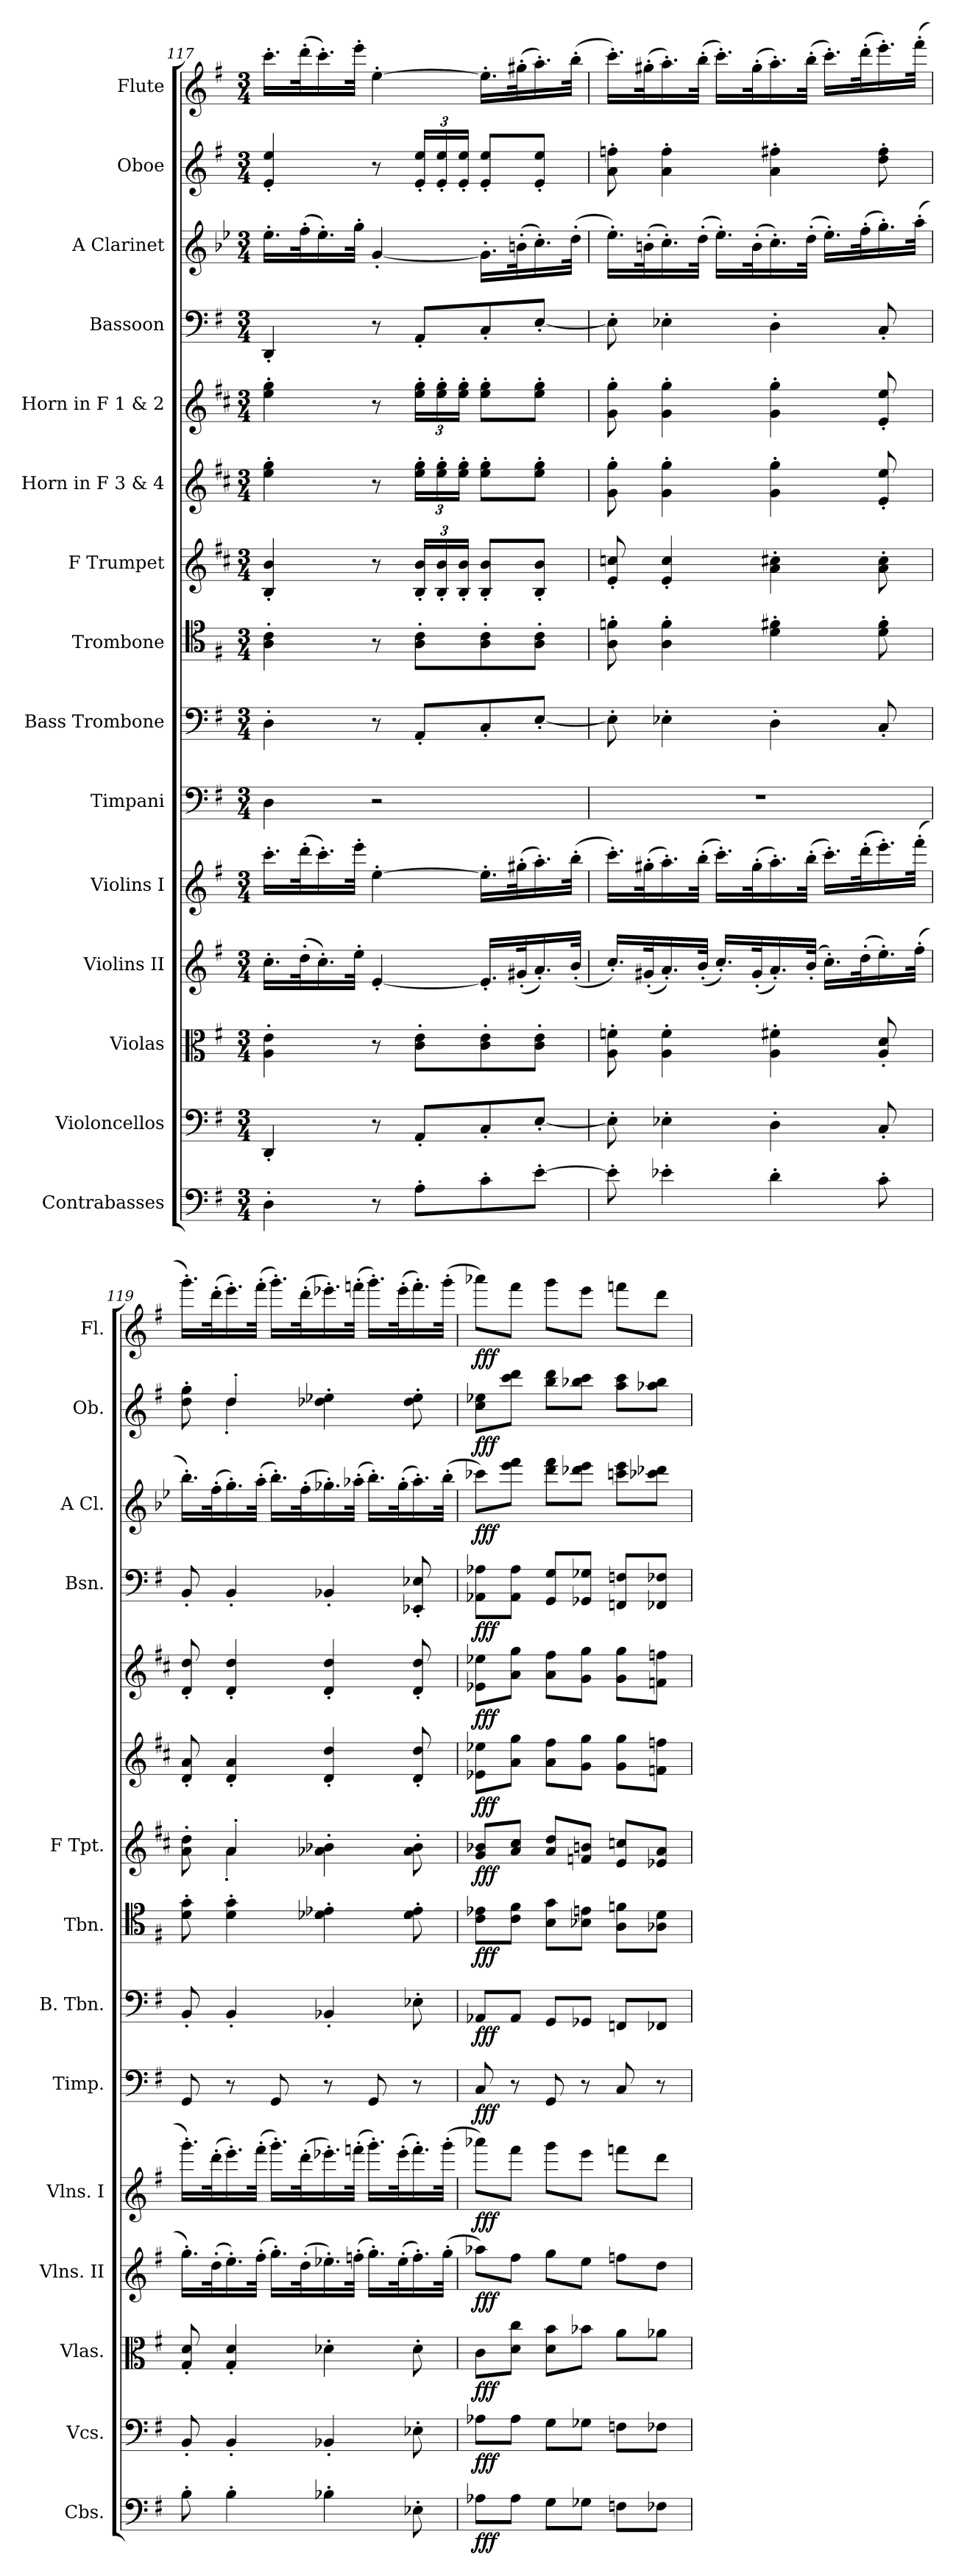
**kern	**dynam	**kern	**dynam	**kern	**dynam	**kern	**dynam	**kern	**dynam	**kern	**dynam	**kern	**dynam	**kern	**dynam	**kern	**dynam	**kern	**dynam	**kern	**dynam	**kern	**dynam	**kern	**dynam	**kern	**dynam	**kern	**dynam
*part15	*part15	*part14	*part14	*part13	*part13	*part12	*part12	*part11	*part11	*part10	*part10	*part9	*part9	*part8	*part8	*part7	*part7	*part6	*part6	*part5	*part5	*part4	*part4	*part3	*part3	*part2	*part2	*part1	*part1
*staff15	*staff15	*staff14	*staff14	*staff13	*staff13	*staff12	*staff12	*staff11	*staff11	*staff10	*staff10	*staff9	*staff9	*staff8	*staff8	*staff7	*staff7	*staff6	*staff6	*staff5	*staff5	*staff4	*staff4	*staff3	*staff3	*staff2	*staff2	*staff1	*staff1
*I"Contrabasses	*	*I"Violoncellos	*	*I"Violas	*	*I"Violins II	*	*I"Violins I	*	*I"Timpani	*	*I"Bass Trombone	*	*I"Trombone	*	*I"F Trumpet	*	*I"Horn in F 3 &amp; 4	*	*I"Horn in F 1 &amp; 2	*	*I"Bassoon	*	*I"A Clarinet	*	*I"Oboe	*	*I"Flute	*
*I'Cbs.	*	*I'Vcs.	*	*I'Vlas.	*	*I'Vlns. II	*	*I'Vlns. I	*	*I'Timp.	*	*I'B. Tbn.	*	*I'Tbn.	*	*I'F Tpt.	*	*	*	*	*	*I'Bsn.	*	*I'A Cl.	*	*I'Ob.	*	*I'Fl.	*
*clefF4	*	*clefF4	*	*clefC3	*	*clefG2	*	*clefG2	*	*clefF4	*	*clefF4	*	*clefC4	*	*clefG2	*	*clefG2	*	*clefG2	*	*clefF4	*	*clefG2	*	*clefG2	*	*clefG2	*
*ITrd7c12	*	*	*	*	*	*	*	*	*	*	*	*	*	*	*	*ITrd-3c-5	*	*ITrd4c7	*	*ITrd4c7	*	*	*	*ITrd2c3	*	*	*	*	*
*k[f#]	*	*k[f#]	*	*k[f#]	*	*k[f#]	*	*k[f#]	*	*k[f#]	*	*k[f#]	*	*k[f#]	*	*k[f#]	*	*k[f#]	*	*k[f#]	*	*k[f#]	*	*k[f#]	*	*k[f#]	*	*k[f#]	*
*M3/4	*	*M3/4	*	*M3/4	*	*M3/4	*	*M3/4	*	*M3/4	*	*M3/4	*	*M3/4	*	*M3/4	*	*M3/4	*	*M3/4	*	*M3/4	*	*M3/4	*	*M3/4	*	*M3/4	*
=117	=117	=117	=117	=117	=117	=117	=117	=117	=117	=117	=117	=117	=117	=117	=117	=117	=117	=117	=117	=117	=117	=117	=117	=117	=117	=117	=117	=117	=117
4DD'\	.	4DD'/	.	4A\' 4e\'	.	16.cc'\LL	.	16.ccc'\LL	.	4D\	.	4D'\	.	4A\' 4c\'	.	4e/' 4ee/'	.	4a\' 4cc\'	.	4a\' 4cc\'	.	4DD'/	.	16.cc'\LL	.	4e/' 4ee/'	.	16.ccc'\LL	.
.	.	.	.	.	.	(>32dd'\K	.	(>32ddd'\K	.	.	.	.	.	.	.	.	.	.	.	.	.	.	.	(>32dd'\K	.	.	.	(>32ddd'\K	.
.	.	.	.	.	.	16.cc'\)	.	16.ccc'\)	.	.	.	.	.	.	.	.	.	.	.	.	.	.	.	16.cc'\)	.	.	.	16.ccc'\)	.
.	.	.	.	.	.	32ee'\JJk	.	32eee'\JJk	.	.	.	.	.	.	.	.	.	.	.	.	.	.	.	32ee'\JJk	.	.	.	32eee'\JJk	.
8r	.	8r	.	8r	.	[4e'/	.	[4ee'\	.	2r	.	8r	.	8r	.	8r	.	8r	.	8r	.	8r	.	[4e'/	.	8r	.	[4ee'\	.
*	*	*	*	*	*	*	*	*	*	*	*	*	*	*	*	*Xbrackettup	*	*Xbrackettup	*	*Xbrackettup	*	*	*	*	*	*Xbrackettup	*	*	*
8AA'\L	.	8AA'/L	.	8c\' 8e\'L	.	.	.	.	.	.	.	8AA'/L	.	8A\' 8c\'L	.	24e/' 24ee/'LL	.	24a\' 24cc\'LL	.	24a\' 24cc\'LL	.	8AA'/L	.	.	.	24e/' 24ee/'LL	.	.	.
.	.	.	.	.	.	.	.	.	.	.	.	.	.	.	.	24e/' 24ee/'	.	24a\' 24cc\'	.	24a\' 24cc\'	.	.	.	.	.	24e/' 24ee/'	.	.	.
.	.	.	.	.	.	.	.	.	.	.	.	.	.	.	.	24e/' 24ee/'JJ	.	24a\' 24cc\'JJ	.	24a\' 24cc\'JJ	.	.	.	.	.	24e/' 24ee/'JJ	.	.	.
8C'\	.	8C'/	.	8c\' 8e\'	.	16.e'/LL]	.	16.ee'\LL]	.	.	.	8C'/	.	8A\' 8c\'	.	8e/' 8ee/'L	.	8a\' 8cc\'L	.	8a\' 8cc\'L	.	8C'/	.	16.e'\LL]	.	8e/' 8ee/'L	.	16.ee'\LL]	.
.	.	.	.	.	.	(<32g#X'/K	.	(>32gg#X'\K	.	.	.	.	.	.	.	.	.	.	.	.	.	.	.	(>32g#X'\K	.	.	.	(>32gg#X'\K	.
[8E'\J	.	[8E'/J	.	8c\' 8e\'J	.	16.a'/)	.	16.aa'\)	.	.	.	[8E'/J	.	8A\' 8c\'J	.	8e/' 8ee/'J	.	8a\' 8cc\'J	.	8a\' 8cc\'J	.	[8E'/J	.	16.a'\)	.	8e/' 8ee/'J	.	16.aa'\)	.
.	.	.	.	.	.	(<32b'/JJk	.	(>32bb'\JJk	.	.	.	.	.	.	.	.	.	.	.	.	.	.	.	(>32b'\JJk	.	.	.	(>32bb'\JJk	.
!!LO:PB:g=z
=118	=118	=118	=118	=118	=118	=118	=118	=118	=118	=118	=118	=118	=118	=118	=118	=118	=118	=118	=118	=118	=118	=118	=118	=118	=118	=118	=118	=118	=118
8E'\]	.	8E'\]	.	8A\' 8fn\'	.	16.cc'/LL)	.	16.ccc'\LL)	.	2.r	.	8E'\]	.	8A\' 8fn\'	.	8a/' 8ffn/'	.	8c\' 8cc\'	.	8c\' 8cc\'	.	8E'\]	.	16.cc'\LL)	.	8a\' 8ffn\'	.	16.ccc'\LL)	.
.	.	.	.	.	.	(<32g#X'/K	.	(>32gg#X'\K	.	.	.	.	.	.	.	.	.	.	.	.	.	.	.	(>32g#X'\K	.	.	.	(>32gg#X'\K	.
4E-X'\	.	4E-X'\	.	4A\' 4f\'	.	16.a'/)	.	16.aa'\)	.	.	.	4E-X'\	.	4A\' 4f\'	.	4a/' 4ff/'	.	4c\' 4cc\'	.	4c\' 4cc\'	.	4E-X'\	.	16.a'\)	.	4a\' 4ff\'	.	16.aa'\)	.
.	.	.	.	.	.	(<32b'/JJk	.	(>32bb'\JJk	.	.	.	.	.	.	.	.	.	.	.	.	.	.	.	(>32b'\JJk	.	.	.	(>32bb'\JJk	.
.	.	.	.	.	.	16.cc'/LL)	.	16.ccc'\LL)	.	.	.	.	.	.	.	.	.	.	.	.	.	.	.	16.cc'\LL)	.	.	.	16.ccc'\LL)	.
.	.	.	.	.	.	(<32g#'/K	.	(>32gg#'\K	.	.	.	.	.	.	.	.	.	.	.	.	.	.	.	(>32g#'\K	.	.	.	(>32gg#'\K	.
4D'\	.	4D'\	.	4A\' 4f#X\'	.	16.a'/)	.	16.aa'\)	.	.	.	4D'\	.	4d\' 4f#X\'	.	4dd\' 4ff#X\'	.	4c\' 4cc\'	.	4c\' 4cc\'	.	4D'\	.	16.a'\)	.	4a\' 4ff#X\'	.	16.aa'\)	.
.	.	.	.	.	.	(>32b'/JJk	.	(>32bb'\JJk	.	.	.	.	.	.	.	.	.	.	.	.	.	.	.	(>32b'\JJk	.	.	.	(>32bb'\JJk	.
.	.	.	.	.	.	16.cc'\LL)	.	16.ccc'\LL)	.	.	.	.	.	.	.	.	.	.	.	.	.	.	.	16.cc'\LL)	.	.	.	16.ccc'\LL)	.
.	.	.	.	.	.	(>32dd'\K	.	(>32ddd'\K	.	.	.	.	.	.	.	.	.	.	.	.	.	.	.	(>32dd'\K	.	.	.	(>32ddd'\K	.
8C'\	.	8C'/	.	8A/' 8d/'	.	16.ee'\)	.	16.eee'\)	.	.	.	8C'/	.	8d\' 8f#\'	.	8dd\' 8ff#\'	.	8A/' 8a/'	.	8A/' 8a/'	.	8C'/	.	16.ee'\)	.	8dd\' 8ff#\'	.	16.eee'\)	.
.	.	.	.	.	.	(>32ff#'\JJk	.	(>32fff#'\JJk	.	.	.	.	.	.	.	.	.	.	.	.	.	.	.	(>32ff#'\JJk	.	.	.	(>32fff#'\JJk	.
=119	=119	=119	=119	=119	=119	=119	=119	=119	=119	=119	=119	=119	=119	=119	=119	=119	=119	=119	=119	=119	=119	=119	=119	=119	=119	=119	=119	=119	=119
*	*	*	*	*	*	*	*	*	*	*	*	*	*	*	*	*^	*	*	*	*	*	*	*	*	*	*^	*	*	*
8BB'\	.	8BB'/	.	8G/' 8d/'	.	16.gg'\LL)	.	16.ggg'\LL)	.	8GG/	.	8BB'/	.	8d\' 8g\'	.	8dd\' 8gg\'	8ryy	.	8G/' 8d/'	.	8G/' 8g/'	.	8BB'/	.	16.gg'\LL)	.	8dd\' 8gg\'	8ryy	.	16.ggg'\LL)	.
.	.	.	.	.	.	(>32dd'\K	.	(>32ddd'\K	.	.	.	.	.	.	.	.	.	.	.	.	.	.	.	.	(>32dd'\K	.	.	.	.	(>32ddd'\K	.
4BB'\	.	4BB'/	.	4G/' 4d/'	.	16.ee'\)	.	16.eee'\)	.	8r	.	4BB'/	.	4d\' 4g\'	.	4dd'/	4dd'\	.	4G/' 4d/'	.	4G/' 4g/'	.	4BB'/	.	16.ee'\)	.	4dd'/	4dd'\	.	16.eee'\)	.
.	.	.	.	.	.	(>32ff#'\JJk	.	(>32fff#'\JJk	.	.	.	.	.	.	.	.	.	.	.	.	.	.	.	.	(>32ff#'\JJk	.	.	.	.	(>32fff#'\JJk	.
.	.	.	.	.	.	16.gg'\LL)	.	16.ggg'\LL)	.	8GG/	.	.	.	.	.	.	.	.	.	.	.	.	.	.	16.gg'\LL)	.	.	.	.	16.ggg'\LL)	.
.	.	.	.	.	.	(>32dd'\K	.	(>32ddd'\K	.	.	.	.	.	.	.	.	.	.	.	.	.	.	.	.	(>32dd'\K	.	.	.	.	(>32ddd'\K	.
4BB-X'\	.	4BB-X'/	.	4d-X'\	.	16.ee-X'\)	.	16.eee-X'\)	.	8r	.	4BB-X'/	.	4d-X\' 4e-X\'	.	4dd-X\' 4ee-X\'	4.ryy	.	4G/' 4g/'	.	4G/' 4g/'	.	4BB-X'/	.	16.ee-X'\)	.	4dd-X\' 4ee-X\'	4.ryy	.	16.eee-X'\)	.
.	.	.	.	.	.	(>32ffn'\JJk	.	(>32fffn'\JJk	.	.	.	.	.	.	.	.	.	.	.	.	.	.	.	.	(>32ffn'\JJk	.	.	.	.	(>32fffn'\JJk	.
.	.	.	.	.	.	16.gg'\LL)	.	16.ggg'\LL)	.	8GG/	.	.	.	.	.	.	.	.	.	.	.	.	.	.	16.gg'\LL)	.	.	.	.	16.ggg'\LL)	.
.	.	.	.	.	.	(>32ee-'\K	.	(>32eee-'\K	.	.	.	.	.	.	.	.	.	.	.	.	.	.	.	.	(>32ee-'\K	.	.	.	.	(>32eee-'\K	.
8EE-X'\	.	8E-X'\	.	8d-'\	.	16.ff'\)	.	16.fff'\)	.	8r	.	8E-X'\	.	8d-\' 8e-\'	.	8dd-\' 8ee-\'	.	.	8G/' 8g/'	.	8G/' 8g/'	.	8EE-X/' 8E-X/'	.	16.ff'\)	.	8dd-\' 8ee-\'	.	.	16.fff'\)	.
.	.	.	.	.	.	(>32gg'\JJk	.	(>32ggg'\JJk	.	.	.	.	.	.	.	.	.	.	.	.	.	.	.	.	(>32gg'\JJk	.	.	.	.	(>32ggg'\JJk	.
*	*	*	*	*	*	*	*	*	*	*	*	*	*	*	*	*v	*v	*	*	*	*	*	*	*	*	*	*v	*v	*	*	*
=120	=120	=120	=120	=120	=120	=120	=120	=120	=120	=120	=120	=120	=120	=120	=120	=120	=120	=120	=120	=120	=120	=120	=120	=120	=120	=120	=120	=120	=120
!	!LO:DY:b	!	!LO:DY:b	!	!LO:DY:b	!	!LO:DY:b	!	!LO:DY:b	!	!LO:DY:b	!	!LO:DY:b	!	!LO:DY:b	!	!LO:DY:b	!	!LO:DY:b	!	!LO:DY:b	!	!LO:DY:b	!	!LO:DY:b	!	!LO:DY:b	!	!LO:DY:b
8AA-X\L	fff	8A-X\L	fff	8c\L	fff	8aa-X\L)	fff	8aaa-X\L)	fff	8C/	fff	8AA-X/L	fff	8c\ 8e-X\L	fff	8cc/ 8ee-X/L	fff	8A-X\ 8a-X\L	fff	8A-X\ 8a-X\L	fff	8AA-X\ 8A-X\L	fff	8aa-X\L)	fff	8cc\ 8ee-X\L	fff	8aaa-X\L)	fff
8AA-\J	.	8A-\J	.	8d\ 8cc\J	.	8ff#\J	.	8fff#\J	.	8r	.	8AA-/J	.	8c\ 8f#\J	.	8dd/ 8ff#/J	.	8d\ 8cc\J	.	8d\ 8cc\J	.	8AA-\ 8A-\J	.	8ccc\ 8ddd\J	.	8ccc\ 8ddd\J	.	8fff#\J	.
8GG\L	.	8G\L	.	8d\ 8b\L	.	8gg\L	.	8ggg\L	.	8GG/	.	8GG/L	.	8B\ 8g\L	.	8dd/ 8gg/L	.	8d\ 8b\L	.	8d\ 8b\L	.	8GG/ 8G/L	.	8bb\ 8ddd\L	.	8bb\ 8ddd\L	.	8ggg\L	.
8GG-X\J	.	8G-X\J	.	8b-X\J	.	8ee\J	.	8eee\J	.	8r	.	8GG-X/J	.	8B-X\ 8en\J	.	8b-X/ 8een/J	.	8c\ 8cc\J	.	8c\ 8cc\J	.	8GG-X/ 8G-X/J	.	8bb-X\ 8ccc\J	.	8bb-X\ 8ccc\J	.	8eee\J	.
8FFn\L	.	8Fn\L	.	8a\L	.	8ffn\L	.	8fffn\L	.	8C/	.	8FFn/L	.	8A\ 8fn\L	.	8a/ 8ffn/L	.	8c\ 8cc\L	.	8c\ 8cc\L	.	8FFn/ 8Fn/L	.	8aan\ 8ccc\L	.	8aa\ 8ccc\L	.	8fffn\L	.
8FF-X\J	.	8F-X\J	.	8a-X\J	.	8dd\J	.	8ddd\J	.	8r	.	8FF-X/J	.	8A-X\ 8d\J	.	8a-X/ 8dd/J	.	8B-X\ 8b-X\J	.	8B-X\ 8b-X\J	.	8FF-X/ 8F-X/J	.	8aa-X\ 8bb-X\J	.	8aa-X\ 8bb-\J	.	8ddd\J	.
=	=	=	=	=	=	=	=	=	=	=	=	=	=	=	=	=	=	=	=	=	=	=	=	=	=	=	=	=	=
*-	*-	*-	*-	*-	*-	*-	*-	*-	*-	*-	*-	*-	*-	*-	*-	*-	*-	*-	*-	*-	*-	*-	*-	*-	*-	*-	*-	*-	*-
